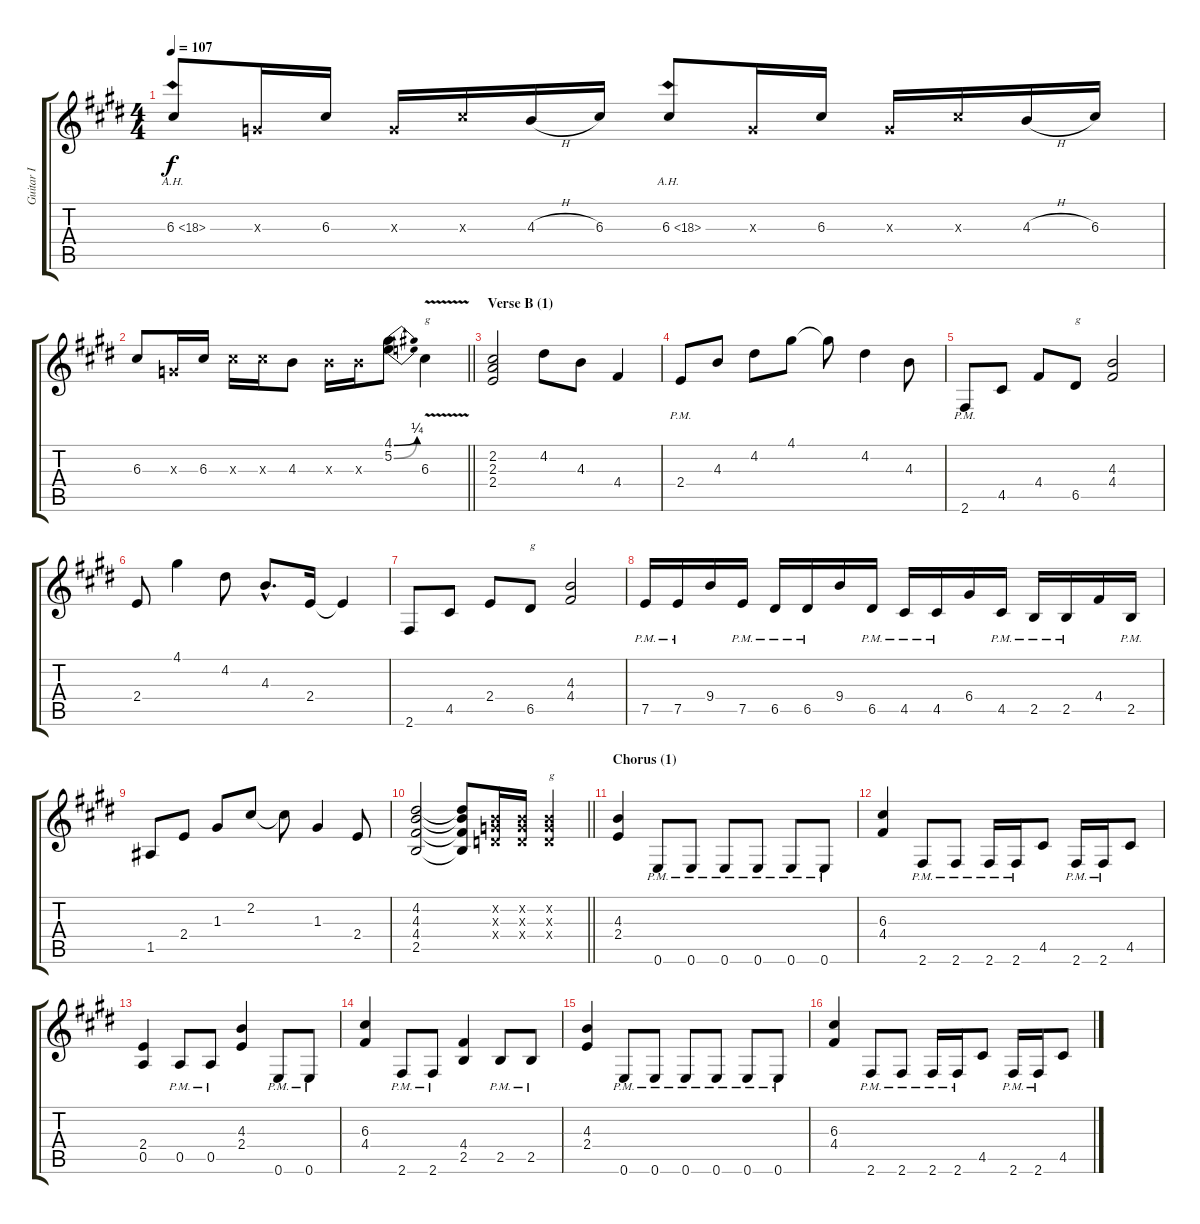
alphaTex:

\track ("Guitar I" "Guitar I") {instrument distortionguitar}
\staff {score tabs}
\tuning (E4 B3 G3 D3 A2 E2) {hide}
\ts (4 4)
\tempo 107
\clef g2
\ks e
6.3{ah 12}.8{dy f} 0.3{x}.16 6.3.16 0.3{x}.16 6.3{x}.16 4.3{h}.16 6.3.16 6.3{ah 12}.8 0.3{x}.16 6.3.16 0.3{x}.16 6.3{x}.16 4.3{h}.16 6.3.16 |
\barLineRight lightlight
6.3.8 0.3{x}.16 6.3.16 6.3{x}.16 6.3{x}.16 4.3.8 4.3{x}.16 4.3{x}.16 (4.1{be (bend 0 0 60 1)} 5.2{be (bend 0 0 60 1)}).8 6.3{v}.4{txt "g"} |
\section ("" "Verse B (1)")
(2.2 2.3 2.4).2 4.2.8 4.3.8 4.4.4 |
2.4{pm}.8 4.3.8 4.2.8 4.1.8 4.1{t}.8 4.2.4 4.3.8 |
2.6{pm}.8 4.5.8 4.4.8 6.5.8{txt "g"} (4.3 4.4).2 |
2.4.8 4.1.4 4.2.8 4.3{hac}.8{d} 2.4.16 2.4{t}.4 |
2.6.8 4.5.8 2.4.8 6.5.8{txt "g"} (4.3 4.4).2 |
7.5{pm}.16 7.5{pm}.16 9.4.16 7.5{pm}.16 6.5{pm}.16 6.5{pm}.16 9.4.16 6.5{pm}.16 4.5{pm}.16 4.5{pm}.16 6.4.16 4.5{pm}.16 2.5{pm}.16 2.5{pm}.16 4.4.16 2.5{pm}.16 |
1.5.8 2.4.8 1.3.8 2.2.8 2.2{t}.8 1.3.4 2.4.8 |
\barLineRight lightlight
(4.2 4.3 4.4 2.5).2 (4.2{t} 4.3{t} 4.4{t} 2.5{t}).8 (0.2{x} 0.3{x} 0.4{x}).16 (0.2{x} 0.3{x} 0.4{x}).16 (0.2{x} 0.3{x} 0.4{x}).4{txt "g"} |
\section ("" "Chorus (1)")
(4.3 2.4).4 0.6{pm}.8 0.6{pm}.8 0.6{pm}.8 0.6{pm}.8 0.6{pm}.8 0.6{pm}.8 |
(6.3 4.4).4 2.6{pm}.8 2.6{pm}.8 2.6{pm}.16 2.6{pm}.16 4.5.8 2.6{pm}.16 2.6{pm}.16 4.5.8 |
(2.4 0.5).4 0.5{pm}.8 0.5{pm}.8 (4.3 2.4).4 0.6{pm}.8 0.6{pm}.8 |
(6.3 4.4).4 2.6{pm}.8 2.6{pm}.8 (4.4 2.5).4 2.5{pm}.8 2.5{pm}.8 |
(4.3 2.4).4 0.6{pm}.8 0.6{pm}.8 0.6{pm}.8 0.6{pm}.8 0.6{pm}.8 0.6{pm}.8 |
(6.3 4.4).4 2.6{pm}.8 2.6{pm}.8 2.6{pm}.16 2.6{pm}.16 4.5.8 2.6{pm}.16 2.6{pm}.16 4.5.8
